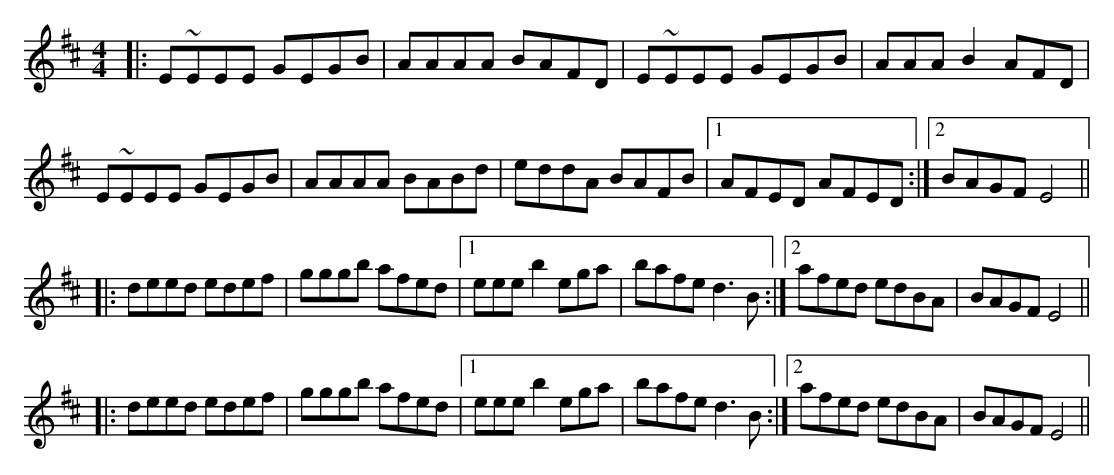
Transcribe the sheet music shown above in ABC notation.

X:1
M:4/4
K:Edor
|:E~EEE GEGB|AAAA BAFD|E~EEE GEGB|AAAB2 AFD|
E~EEE GEGB|AAAA BABd|eddA BAFB|1 AFED AFED:|2 BAGF E4||
|:deed edef|gggb afed|1 eeeb2 ega|bafe d3B:|2 afed edBA|BAGF E4||
|:deed edef|gggb afed|1 eeeb2 ega|bafe d3B:|2 afed edBA|BAGF E4||
